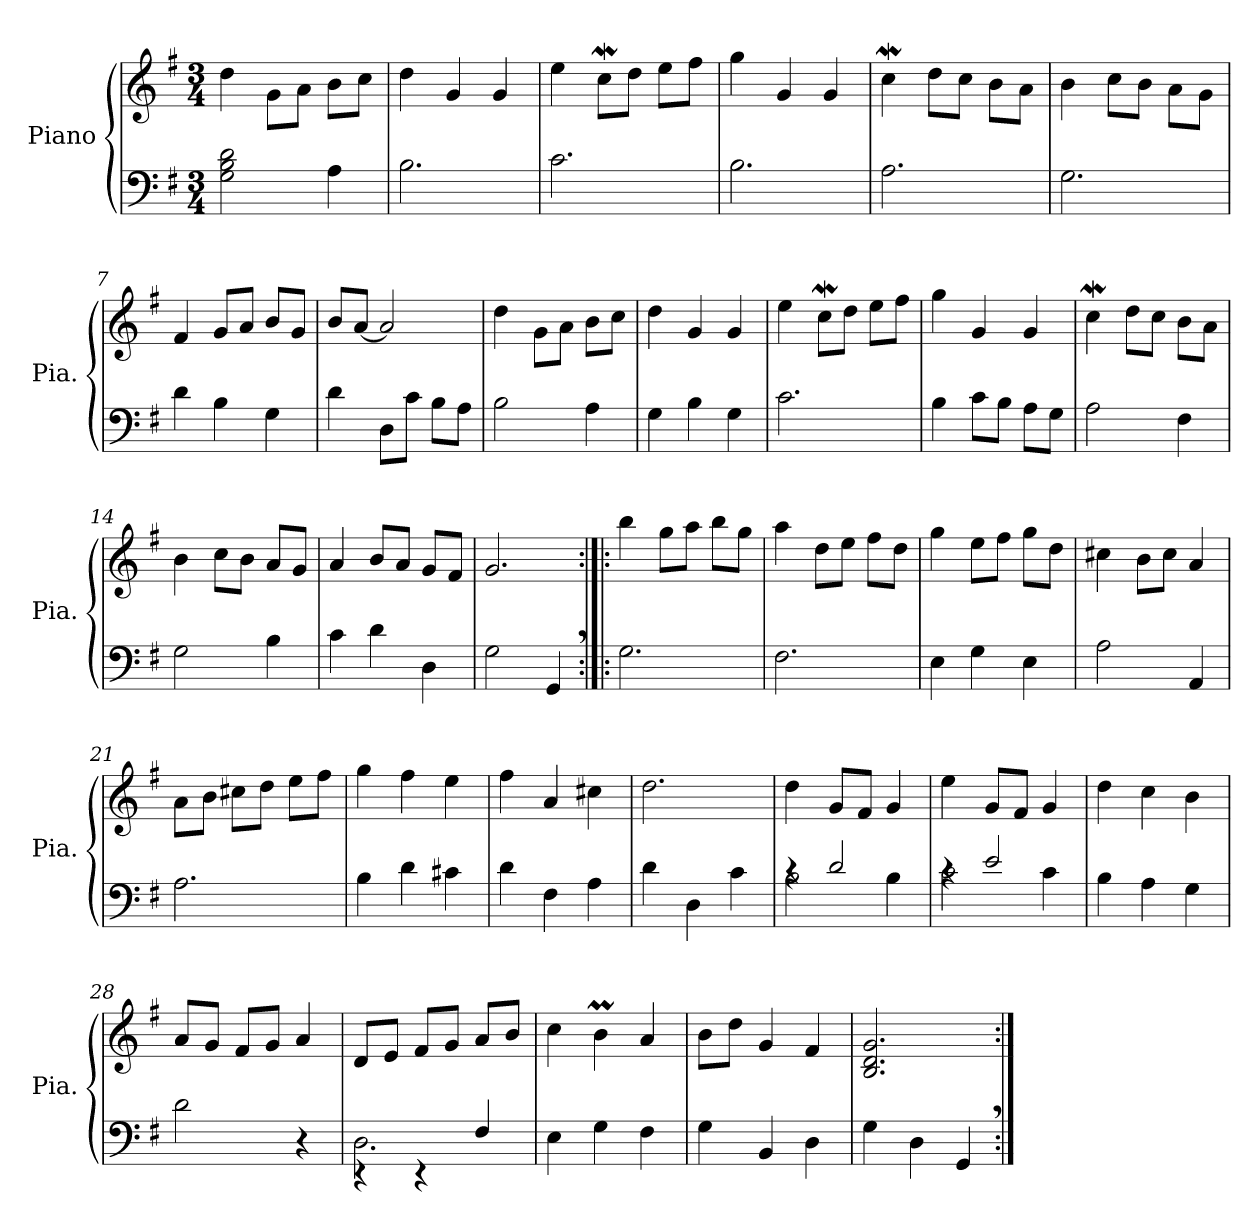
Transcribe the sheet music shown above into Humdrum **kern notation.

**kern	**kern
*part1	*part1
*staff2	*staff1
*I"Piano	*
*I'Pia.	*
*clefF4	*clefG2
*k[f#]	*k[f#]
*M3/4	*M3/4
=1	=1
2G\ 2B\ 2d\	4dd\
.	8g\L
.	8a\J
4A\	8b\L
.	8cc\J
=2	=2
2.B\	4dd\
.	4g/
.	4g/
=3	=3
2.c\	4ee\
.	8ccw\L
.	8dd\J
.	8ee\L
.	8ff#\J
=4	=4
2.B\	4gg\
.	4g/
.	4g/
=5	=5
2.A\	4ccw\
.	8dd\L
.	8cc\J
.	8b\L
.	8a\J
=6	=6
2.G\	4b\
.	8cc\L
.	8b\J
.	8a\L
.	8g\J
!!LO:LB:g=z
=7	=7
4d\	4f#/
4B\	8g/L
.	8a/J
4G\	8b/L
.	8g/J
=8	=8
4d\	8b/L
.	[8a/J
8D\L	2a/]
8c\J	.
8B\L	.
8A\J	.
=9	=9
2B\	4dd\
.	8g\L
.	8a\J
4A\	8b\L
.	8cc\J
=10	=10
4G\	4dd\
4B\	4g/
4G\	4g/
=11	=11
2.c\	4ee\
.	8ccw\L
.	8dd\J
.	8ee\L
.	8ff#\J
=12	=12
4B\	4gg\
8c\L	4g/
8B\J	.
8A\L	4g/
8G\J	.
!!LO:LB:g=z
=13	=13
2A<\	4ccw\
.	8dd\L
.	8cc\J
4F#\	8b\L
.	8a\J
=14	=14
2G\	4b\
.	8cc\L
.	8b\J
4B\	8a/L
.	8g/J
=15	=15
4c<\	4a/
4d<\	8b/L
.	8a/J
4D\	8g/L
.	8f#/J
=16	=16
2G\	2.g/
4GG,/	.
=17:|!|:	=17:|!|:
2.G<\	4bb\
.	8gg\L
.	8aa\J
.	8bb\L
.	8gg\J
=18	=18
2.F#\	4aa\
.	8dd\L
.	8ee\J
.	8ff#\L
.	8dd\J
!!LO:LB:g=z
=19	=19
4E\	4gg\
4G\	8ee\L
.	8ff#\J
4E\	8gg\L
.	8dd\J
=20	=20
2A\	4cc#X\
.	8b\L
.	8cc#\J
4AA/	4a/
=21	=21
2.A\	8a\L
.	8b\J
.	8cc#X\L
.	8dd\J
.	8ee\L
.	8ff#\J
=22	=22
4B<\	4gg\
4d\	4ff#\
4c#X\	4ee\
=23	=23
4d\	4ff#\
4F#<\	4a/
4A\	4cc#X\
=24	=24
4d\	2.dd\
4D\	.
4c\	.
=25	=25
*^	*
2B<\	4rc	4dd\
.	2d/	8g/L
.	.	8f#/J
4B\	.	4g/
!!LO:LB:g=z
=26	=26	=26
2c\	4rc	4ee\
.	2e/	8g/L
.	.	8f#/J
4c\	.	4g/
*v	*v	*
=27	=27
4B\	4dd\
4A\	4cc\
4G\	4b\
=28	=28
2d\	8a/L
.	8g/J
.	8f#/L
.	8g/J
4r	4a/
=29	=29
*^	*
2.D<\	4r	8d/L
.	.	8e/J
.	4r	8f#/L
.	.	8g/J
.	4F#/	8a/L
.	.	8b/J
*v	*v	*
=30	=30
4E\	4cc\
4G\	4bm\
4F#\	4a/
=31	=31
4G\	8b\L
.	8dd\J
4BB/	4g/
4D\	4f#/
=32	=32
4G\	2.B/ 2.d/ 2.g/
4D\	.
4GG,/	.
=:|!	=:|!
*-	*-
